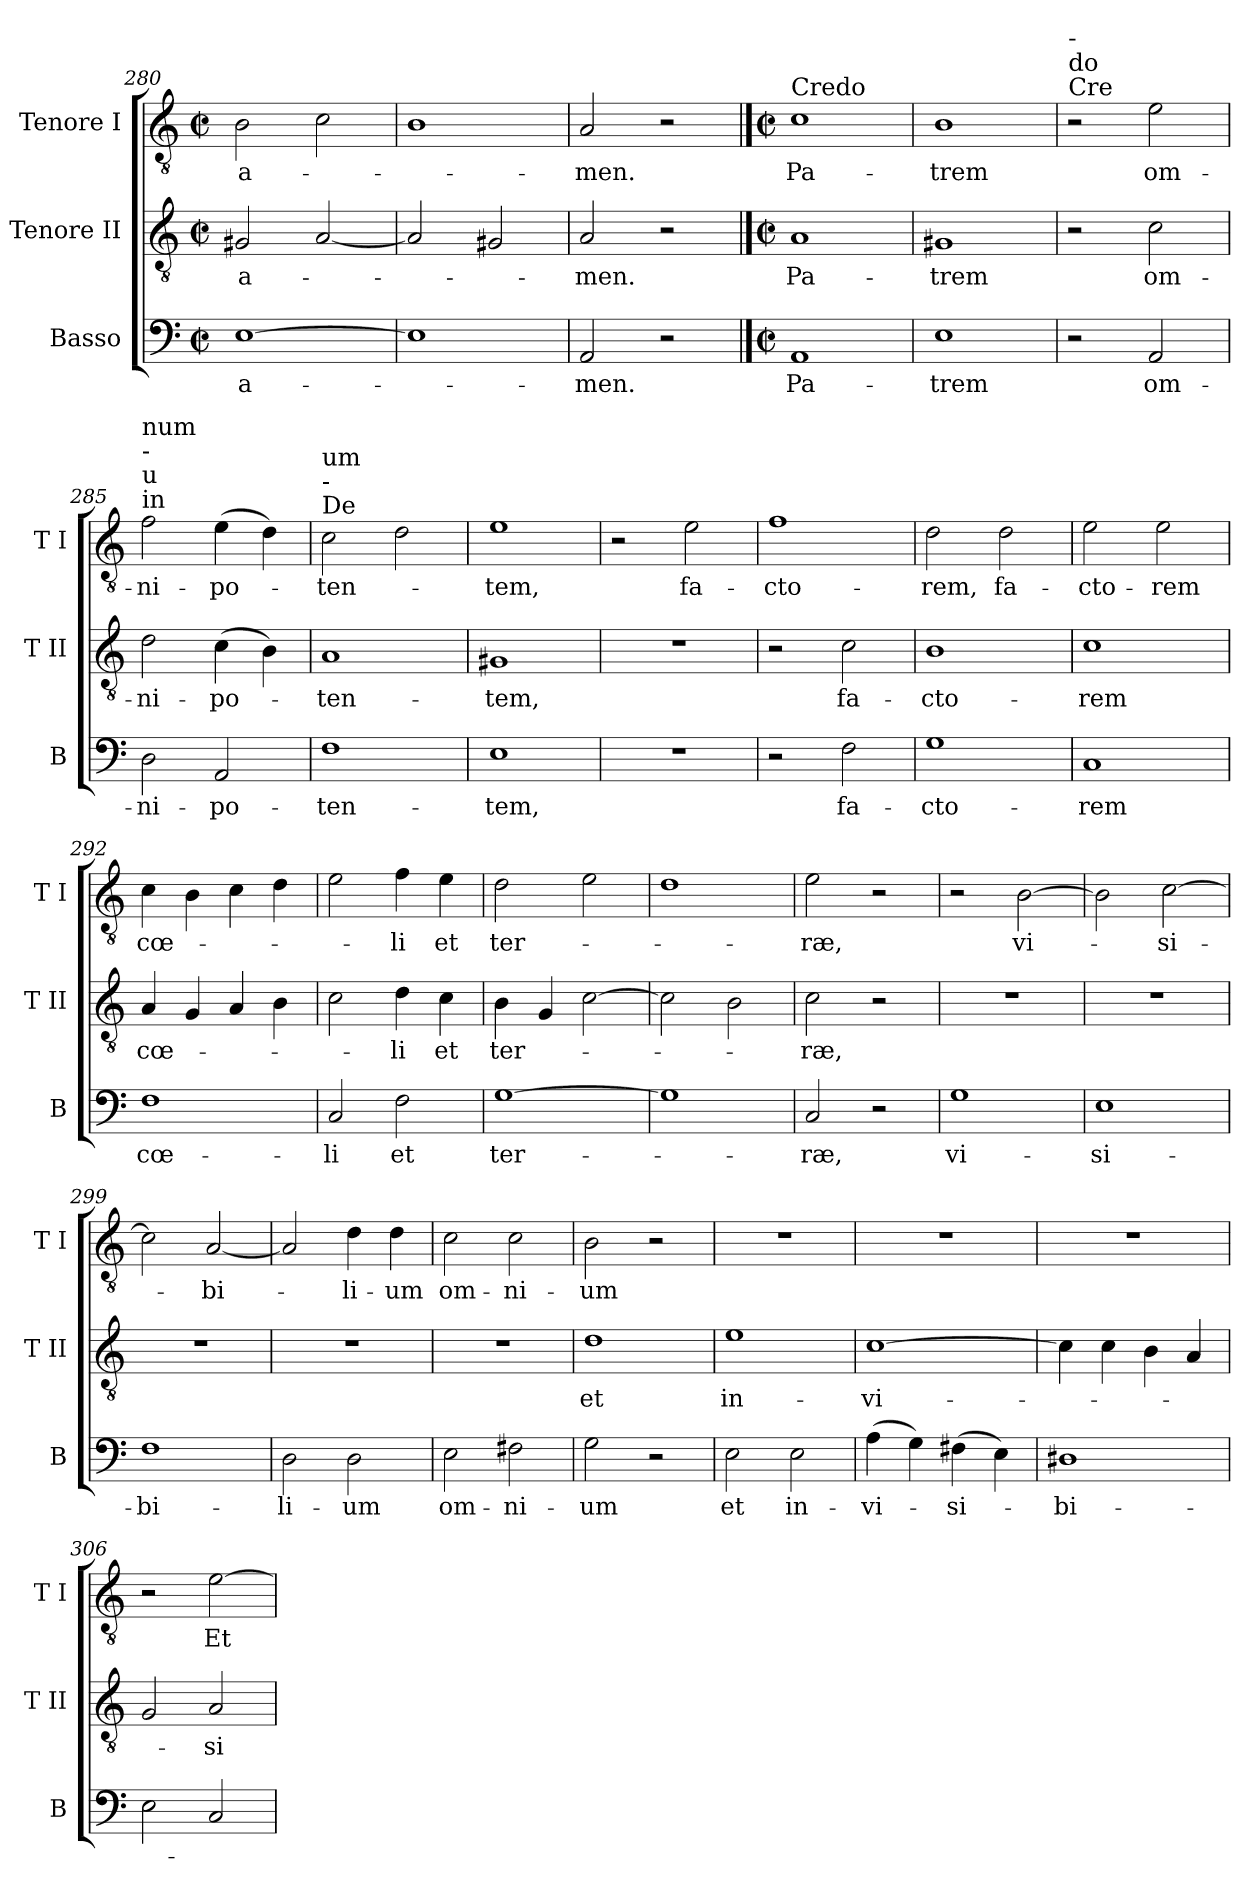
**kern	**text	**kern	**text	**kern	**text
*part3	*part3	*part2	*part2	*part1	*part1
*staff3	*staff3	*staff2	*staff2	*staff1	*staff1
*I"Basso	*	*I"Tenore II	*	*I"Tenore I	*
*I'B	*	*I'T II	*	*I'T I	*
*clefF4	*	*clefGv2	*	*clefGv2	*
*k[]	*	*k[]	*	*k[]	*
*C:	*	*C:	*	*C:	*
*M2/2	*	*M2/2	*	*M2/2	*
*met(c|)	*	*met(c|)	*	*met(c|)	*
=280	=280	=280	=280	=280	=280
[1E	a-	2G#X/	a-	2B\	a-
.	.	[2A/	.	2c\	.
=281	=281	=281	=281	=281	=281
1E]	.	2A/]	.	1B	.
.	.	2G#X/	.	.	.
=282	=282	=282	=282	=282	=282
2AA/	-men.	2A/	-men.	2A/	-men.
2r	.	2r	.	2r	.
!!LO:LB:g=z
==282X2	==282X2	==282X2	==282X2	==282X2	==282X2
*M2/2	*	*M2/2	*	*M2/2	*
*met(c|)	*	*met(c|)	*	*met(c|)	*
!	!	!	!	!LO:TX:a:t=Credo	!
1AA	Pa-	1A	Pa-	1c	Pa-
=283	=283	=283	=283	=283	=283
1E	-trem	1G#X	-trem	1B	-trem
=284	=284	=284	=284	=284	=284
!	!	!	!	!LO:TX:a:t=Cre	!
!	!	!	!	!LO:TX:a:t=do	!
!	!	!	!	!LO:TX:a:t=-	!
2r	.	2r	.	2r	.
2AA/	om-	2c\	om-	2e\	om-
=285	=285	=285	=285	=285	=285
!	!	!	!	!LO:TX:a:t=in	!
!	!	!	!	!LO:TX:a:t=u	!
!	!	!	!	!LO:TX:a:t=-	!
!	!	!	!	!LO:TX:a:t=num	!
2D\	-ni-	2d\	-ni-	2f\	-ni-
2AA/	-po-	(4c\	-po-	(4e\	-po-
.	.	4B\)	.	4d\)	.
=286	=286	=286	=286	=286	=286
!	!	!	!	!LO:TX:a:t=De	!
!	!	!	!	!LO:TX:a:t=-	!
!	!	!	!	!LO:TX:a:t=um	!
1F	-ten-	1A	-ten-	2c\	-ten-
.	.	.	.	2d\	.
=287	=287	=287	=287	=287	=287
1E	-tem,	1G#X	-tem,	1e	-tem,
=288	=288	=288	=288	=288	=288
1r	.	1r	.	2r	.
.	.	.	.	2e\	fa-
=289	=289	=289	=289	=289	=289
2r	.	2r	.	1f	-cto-
2F\	fa-	2c\	fa-	.	.
=290	=290	=290	=290	=290	=290
1G	-cto-	1B	-cto-	2d\	-rem,
.	.	.	.	2d\	fa-
=291	=291	=291	=291	=291	=291
1C	-rem	1c	-rem	2e\	-cto-
.	.	.	.	2e\	-rem
!!LO:PB:g=z
=292	=292	=292	=292	=292	=292
1F	cœ-	4A/	cœ-	4c\	cœ-
.	.	4G/	.	4B\	.
.	.	4A/	.	4c\	.
.	.	4B\	.	4d\	.
=293	=293	=293	=293	=293	=293
2C/	-li	2c\	.	2e\	.
2F\	et	4d\	-li	4f\	-li
.	.	4c\	et	4e\	et
=294	=294	=294	=294	=294	=294
[1G	ter-	4B\	ter-	2d\	ter-
.	.	4G/	.	.	.
.	.	[2c\	.	2e\	.
=295	=295	=295	=295	=295	=295
1G]	.	2c\]	.	1d	.
.	.	2B\	.	.	.
=296	=296	=296	=296	=296	=296
2C/	-ræ,	2c\	-ræ,	2e\	-ræ,
2r	.	2r	.	2r	.
=297	=297	=297	=297	=297	=297
1G	vi-	1r	.	2r	.
.	.	.	.	[2B\	vi-
=298	=298	=298	=298	=298	=298
1E	-si-	1r	.	2B\]	.
.	.	.	.	[2c\	-si-
=299	=299	=299	=299	=299	=299
1F	-bi-	1r	.	2c\]	.
.	.	.	.	[2A/	-bi-
!!LO:LB:g=z
=300	=300	=300	=300	=300	=300
2D\	-li-	1r	.	2A/]	.
2D\	-um	.	.	4d\	-li-
.	.	.	.	4d\	-um
=301	=301	=301	=301	=301	=301
2E\	om-	1r	.	2c\	om-
2F#X\	-ni-	.	.	2c\	-ni-
=302	=302	=302	=302	=302	=302
2G\	-um	1d	et	2B\	-um
2r	.	.	.	2r	.
=303	=303	=303	=303	=303	=303
2E\	et	1e	in-	1r	.
2E\	in-	.	.	.	.
=304	=304	=304	=304	=304	=304
(4A\	-vi-	[1c	-vi-	1r	.
4G\)	.	.	.	.	.
(4F#X\	-si-	.	.	.	.
4E\)	.	.	.	.	.
=305	=305	=305	=305	=305	=305
1D#X	-bi-	4c\]	.	1r	.
.	.	4c\	.	.	.
.	.	4B\	.	.	.
.	.	4A/	.	.	.
=306	=306	=306	=306	=306	=306
2E\	.	2G/	.	2r	.
2C/	.	2A/	-si-	[2e\	Et
=	=	=	=	=	=
*-	*-	*-	*-	*-	*-
